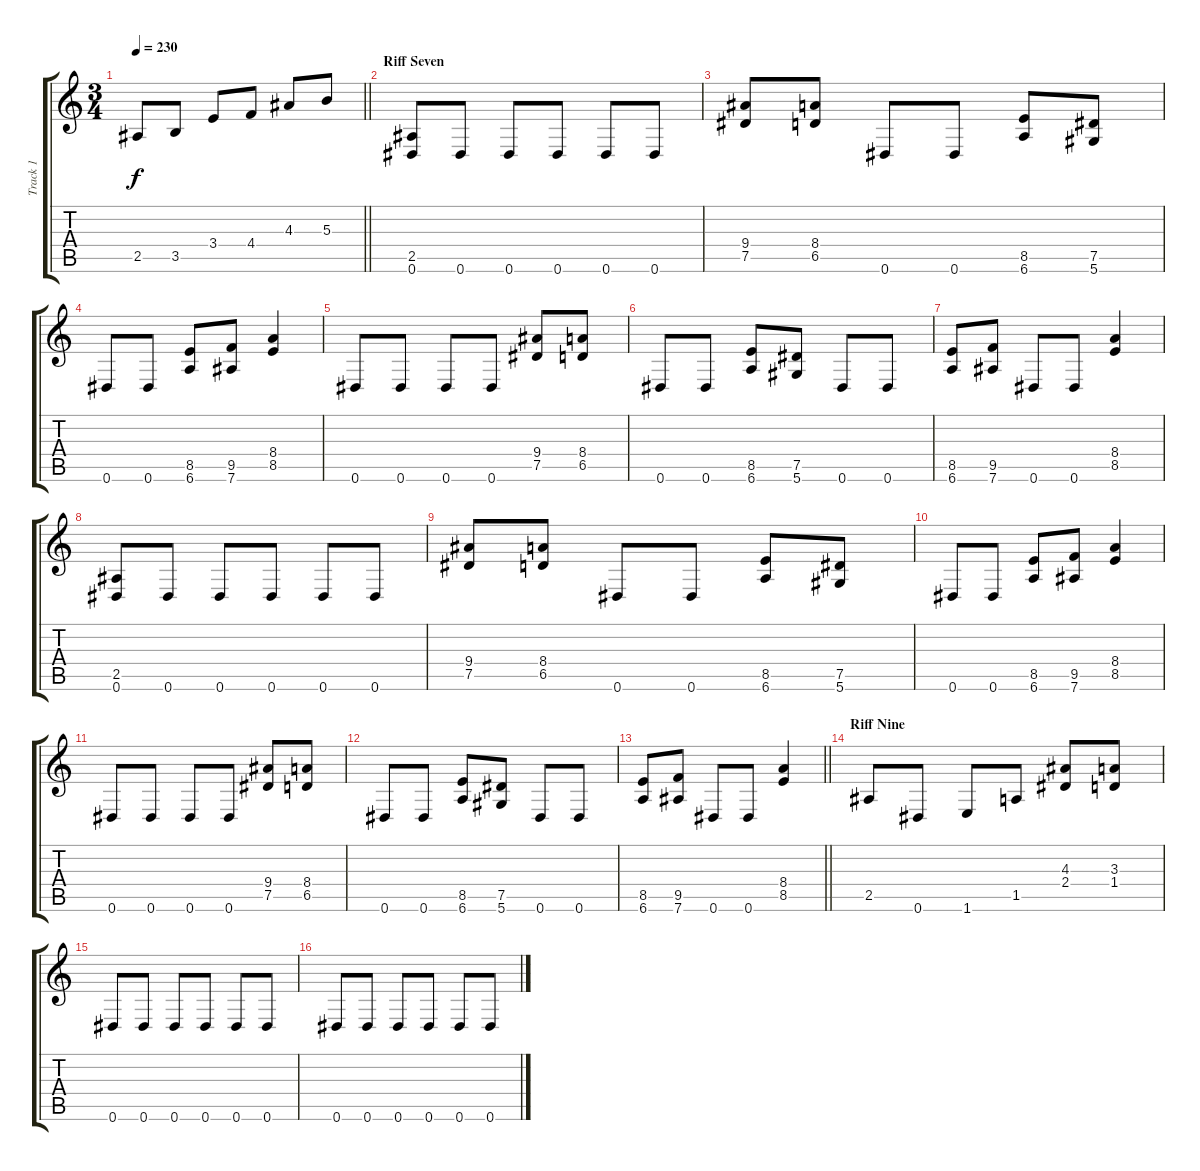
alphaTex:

\track ("Track 1" "Track 1") {instrument distortionguitar}
\staff {score tabs}
\tuning (Eb4 Bb3 Gb3 Db3 Ab2 Eb2) {hide}
\ts (3 4)
\tempo 230
\clef g2
\barLineRight lightlight
\ks c
2.5.8{dy f} 3.5.8 3.4.8 4.4.8 4.3.8 5.3.8 |
\section ("" "Riff Seven")
(2.5 0.6).8 0.6.8 0.6.8 0.6.8 0.6.8 0.6.8 |
(9.4 7.5).8 (8.4 6.5).8 0.6.8 0.6.8 (8.5 6.6).8 (7.5 5.6).8 |
0.6.8 0.6.8 (8.5 6.6).8 (9.5 7.6).8 (8.4 8.5).4 |
0.6.8 0.6.8 0.6.8 0.6.8 (9.4 7.5).8 (8.4 6.5).8 |
0.6.8 0.6.8 (8.5 6.6).8 (7.5 5.6).8 0.6.8 0.6.8 |
(8.5 6.6).8 (9.5 7.6).8 0.6.8 0.6.8 (8.4 8.5).4 |
(2.5 0.6).8 0.6.8 0.6.8 0.6.8 0.6.8 0.6.8 |
(9.4 7.5).8 (8.4 6.5).8 0.6.8 0.6.8 (8.5 6.6).8 (7.5 5.6).8 |
0.6.8 0.6.8 (8.5 6.6).8 (9.5 7.6).8 (8.4 8.5).4 |
0.6.8 0.6.8 0.6.8 0.6.8 (9.4 7.5).8 (8.4 6.5).8 |
0.6.8 0.6.8 (8.5 6.6).8 (7.5 5.6).8 0.6.8 0.6.8 |
\barLineRight lightlight
(8.5 6.6).8 (9.5 7.6).8 0.6.8 0.6.8 (8.4 8.5).4 |
\section ("" "Riff Nine")
2.5.8 0.6.8 1.6.8 1.5.8 (4.3 2.4).8 (3.3 1.4).8 |
0.6.8 0.6.8 0.6.8 0.6.8 0.6.8 0.6.8 |
0.6.8 0.6.8 0.6.8 0.6.8 0.6.8 0.6.8
